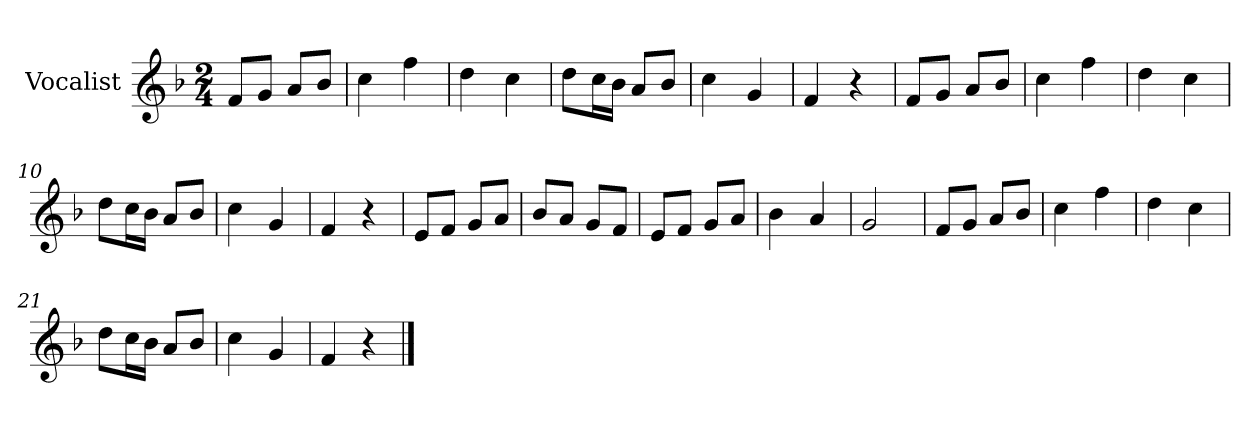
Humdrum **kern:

**kern
*part1
*staff1
*I"Vocalist
*k[b-]
*F:
*M2/4
=1
8fL
8gJ
8aL
8b-J
=2
4cc
4ff
=3
4dd
4cc
=4
8ddL
16ccL
16b-JJ
8aL
8b-J
=5
4cc
4g
=6
4f
4r
=7
8fL
8gJ
8aL
8b-J
=8
4cc
4ff
=9
4dd
4cc
=10
8ddL
16ccL
16b-JJ
8aL
8b-J
=11
4cc
4g
=12
4f
4r
=13
8eL
8fJ
8gL
8aJ
=14
8b-L
8aJ
8gL
8fJ
=15
8eL
8fJ
8gL
8aJ
=16
4b-
4a
=17
2g
=18
8fL
8gJ
8aL
8b-J
=19
4cc
4ff
=20
4dd
4cc
=21
8ddL
16ccL
16b-JJ
8aL
8b-J
=22
4cc
4g
=23
4f
4r
==
*-
